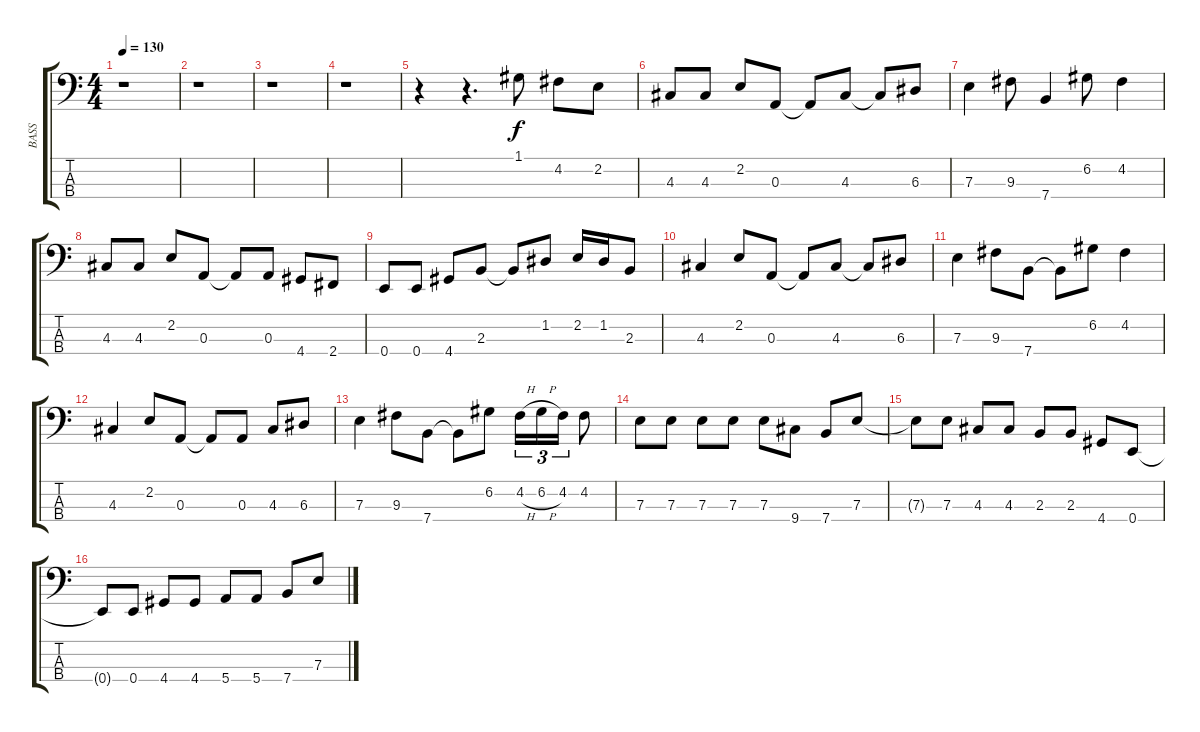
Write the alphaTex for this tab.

\track ("BASS" "BASS") {instrument electricbassfinger}
\staff {score tabs}
\tuning (G2 D2 A1 E1) {hide}
\ts (4 4)
\tempo 130
\clef f4
\ks c
r.1{dy f instrument electricbassfinger} |
r.1 |
r.1 |
r.1 |
r.4 r.4{d} 1.1.8 4.2.8 2.2.8 |
4.3.8 4.3.8 2.2.8 0.3.8 0.3{t}.8 4.3.8 4.3{t}.8 6.3.8 |
7.3.4 9.3.8 7.4.4 6.2.8 4.2.4 |
4.3.8 4.3.8 2.2.8 0.3.8 0.3{t}.8 0.3.8 4.4.8 2.4.8 |
0.4.8 0.4.8 4.4.8 2.3.8 2.3{t}.8 1.2.8 2.2.16 1.2.16 2.3.8 |
4.3.4 2.2.8 0.3.8 0.3{t}.8 4.3.8 4.3{t}.8 6.3.8 |
7.3.4 9.3.8 7.4.8 7.4{t}.8 6.2.8 4.2.4 |
4.3.4 2.2.8 0.3.8 0.3{t}.8 0.3.8 4.3.8 6.3.8 |
7.3.4 9.3.8 7.4.8 7.4{t}.8 6.2.8 4.2{h}.16{tu (3 2)} 6.2{h}.16{tu (3 2)} 4.2.16{tu (3 2)} 4.2.8 |
7.3.8 7.3.8 7.3.8 7.3.8 7.3.8 9.4.8 7.4.8 7.3.8 |
7.3{t}.8 7.3.8 4.3.8 4.3.8 2.3.8 2.3.8 4.4.8 0.4.8 |
0.4{t}.8 0.4.8 4.4.8 4.4.8 5.4.8 5.4.8 7.4.8 7.3.8
